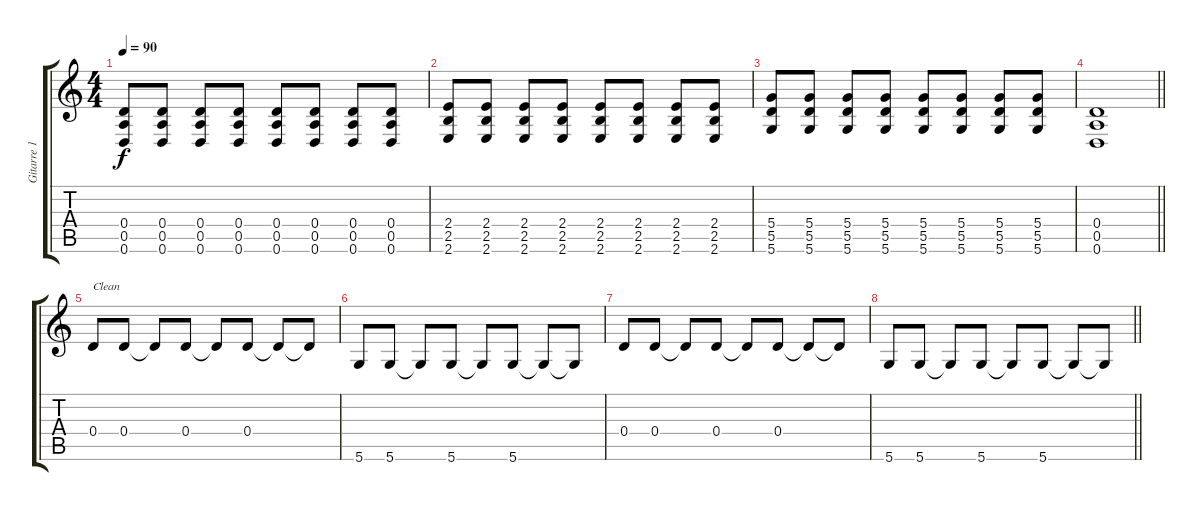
\track ("Gitarre 1" "Gitarre 1") {instrument electricguitarclean}
\staff {score tabs}
\tuning (E4 B3 G3 D3 A2 D2) {hide}
\ts (4 4)
\tempo 90
\clef g2
\ks c
(0.4 0.5 0.6).8{dy f} (0.4 0.5 0.6).8 (0.4 0.5 0.6).8 (0.4 0.5 0.6).8 (0.4 0.5 0.6).8 (0.4 0.5 0.6).8 (0.4 0.5 0.6).8 (0.4 0.5 0.6).8 |
(2.4 2.5 2.6).8 (2.4 2.5 2.6).8 (2.4 2.5 2.6).8 (2.4 2.5 2.6).8 (2.4 2.5 2.6).8 (2.4 2.5 2.6).8 (2.4 2.5 2.6).8 (2.4 2.5 2.6).8 |
(5.4 5.5 5.6).8 (5.4 5.5 5.6).8 (5.4 5.5 5.6).8 (5.4 5.5 5.6).8 (5.4 5.5 5.6).8 (5.4 5.5 5.6).8 (5.4 5.5 5.6).8 (5.4 5.5 5.6).8 |
\barLineRight lightlight
(0.4 0.5 0.6).1 |
0.4.8{txt "Clean" instrument electricguitarclean} 0.4.8 0.4{t}.8 0.4.8 0.4{t}.8 0.4.8 0.4{t}.8 0.4{t}.8 |
5.6.8 5.6.8 5.6{t}.8 5.6.8 5.6{t}.8 5.6.8 5.6{t}.8 5.6{t}.8 |
0.4.8 0.4.8 0.4{t}.8 0.4.8 0.4{t}.8 0.4.8 0.4{t}.8 0.4{t}.8 |
\barLineRight lightlight
5.6.8 5.6.8 5.6{t}.8 5.6.8 5.6{t}.8 5.6.8 5.6{t}.8 5.6{t}.8
